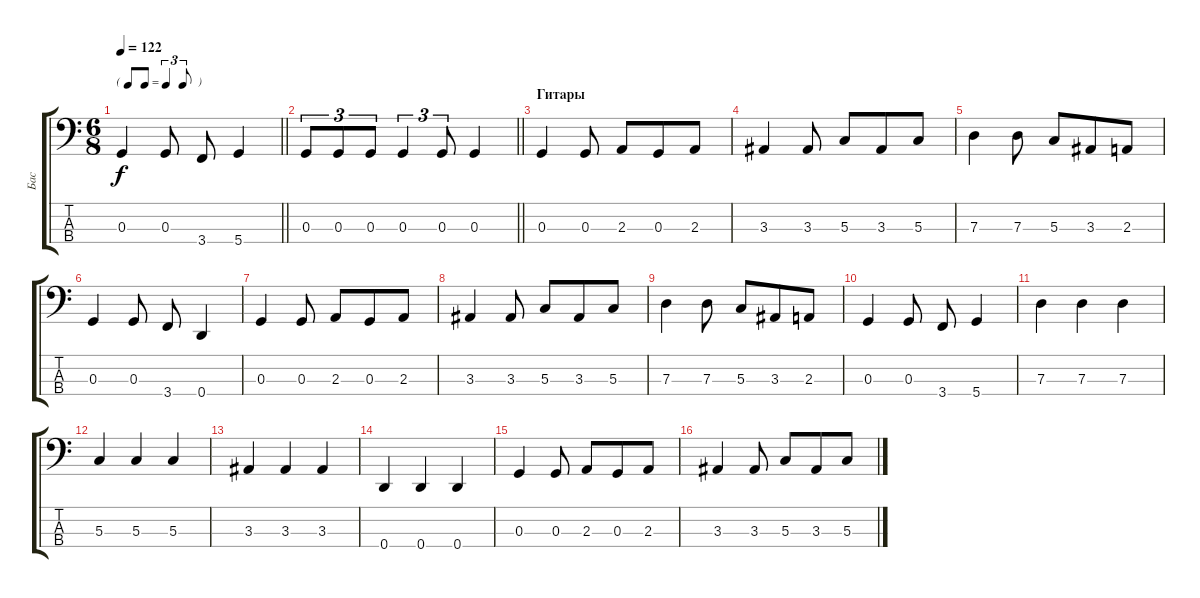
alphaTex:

\track ("Бас" "Бас") {instrument electricbasspick}
\staff {score tabs}
\tuning (F2 C2 G1 D1) {hide}
\ts (6 8)
\tf triplet8th
\tempo 122
\clef f4
\barLineRight lightlight
\ks c
0.3.4{dy f} 0.3.8 3.4.8 5.4.4 |
\barLineRight lightlight
0.3.8{tu (3 2)} 0.3.8{tu (3 2)} 0.3.8{tu (3 2)} 0.3.4{tu (3 2)} 0.3.8{tu (3 2)} 0.3.4 |
\section ("" "Гитары")
0.3.4{instrument electricbassfinger} 0.3.8 2.3.8 0.3.8 2.3.8 |
3.3.4 3.3.8 5.3.8 3.3.8 5.3.8 |
7.3.4 7.3.8 5.3.8 3.3.8 2.3.8 |
0.3.4 0.3.8 3.4.8 0.4.4 |
0.3.4 0.3.8 2.3.8 0.3.8 2.3.8 |
3.3.4 3.3.8 5.3.8 3.3.8 5.3.8 |
7.3.4 7.3.8 5.3.8 3.3.8 2.3.8 |
0.3.4 0.3.8 3.4.8 5.4.4 |
7.3.4 7.3.4 7.3.4 |
5.3.4 5.3.4 5.3.4 |
3.3.4 3.3.4 3.3.4 |
0.4.4 0.4.4 0.4.4 |
0.3.4 0.3.8 2.3.8 0.3.8 2.3.8 |
3.3.4 3.3.8 5.3.8 3.3.8 5.3.8
